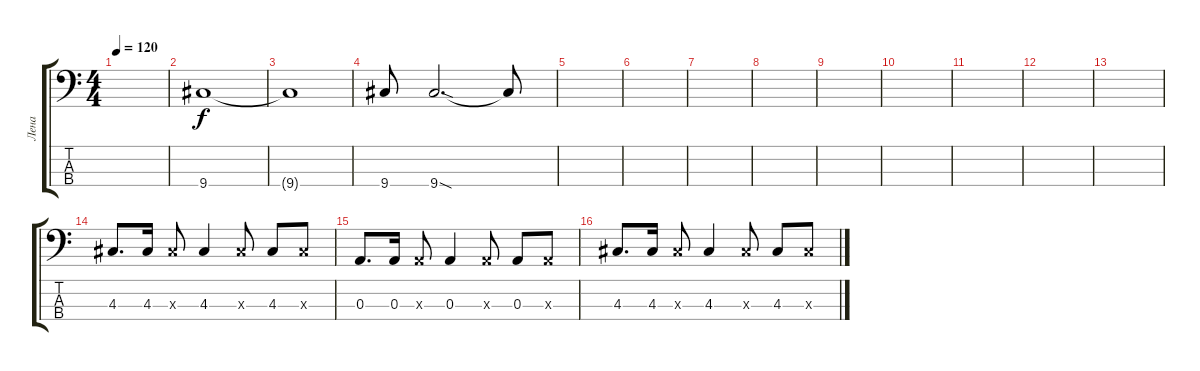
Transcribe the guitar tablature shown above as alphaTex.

\track ("Лена" "Лена") {instrument electricbassfinger}
\staff {score tabs}
\tuning (G2 D2 A1 E1) {hide}
\ts (4 4)
\tempo 120
\clef f4
\ks c
|
9.4.1 |
9.4{t}.1 |
9.4.8 9.4{sod}.2{d} 9.4{t}.8 |
|
|
|
|
|
|
|
|
|
4.3.8{d} 4.3.16 4.3{x}.8 4.3.4 4.3{x}.8 4.3.8 4.3{x}.8 |
0.3.8{d} 0.3.16 0.3{x}.8 0.3.4 0.3{x}.8 0.3.8 0.3{x}.8 |
4.3.8{d} 4.3.16 4.3{x}.8 4.3.4 4.3{x}.8 4.3.8 4.3{x}.8
